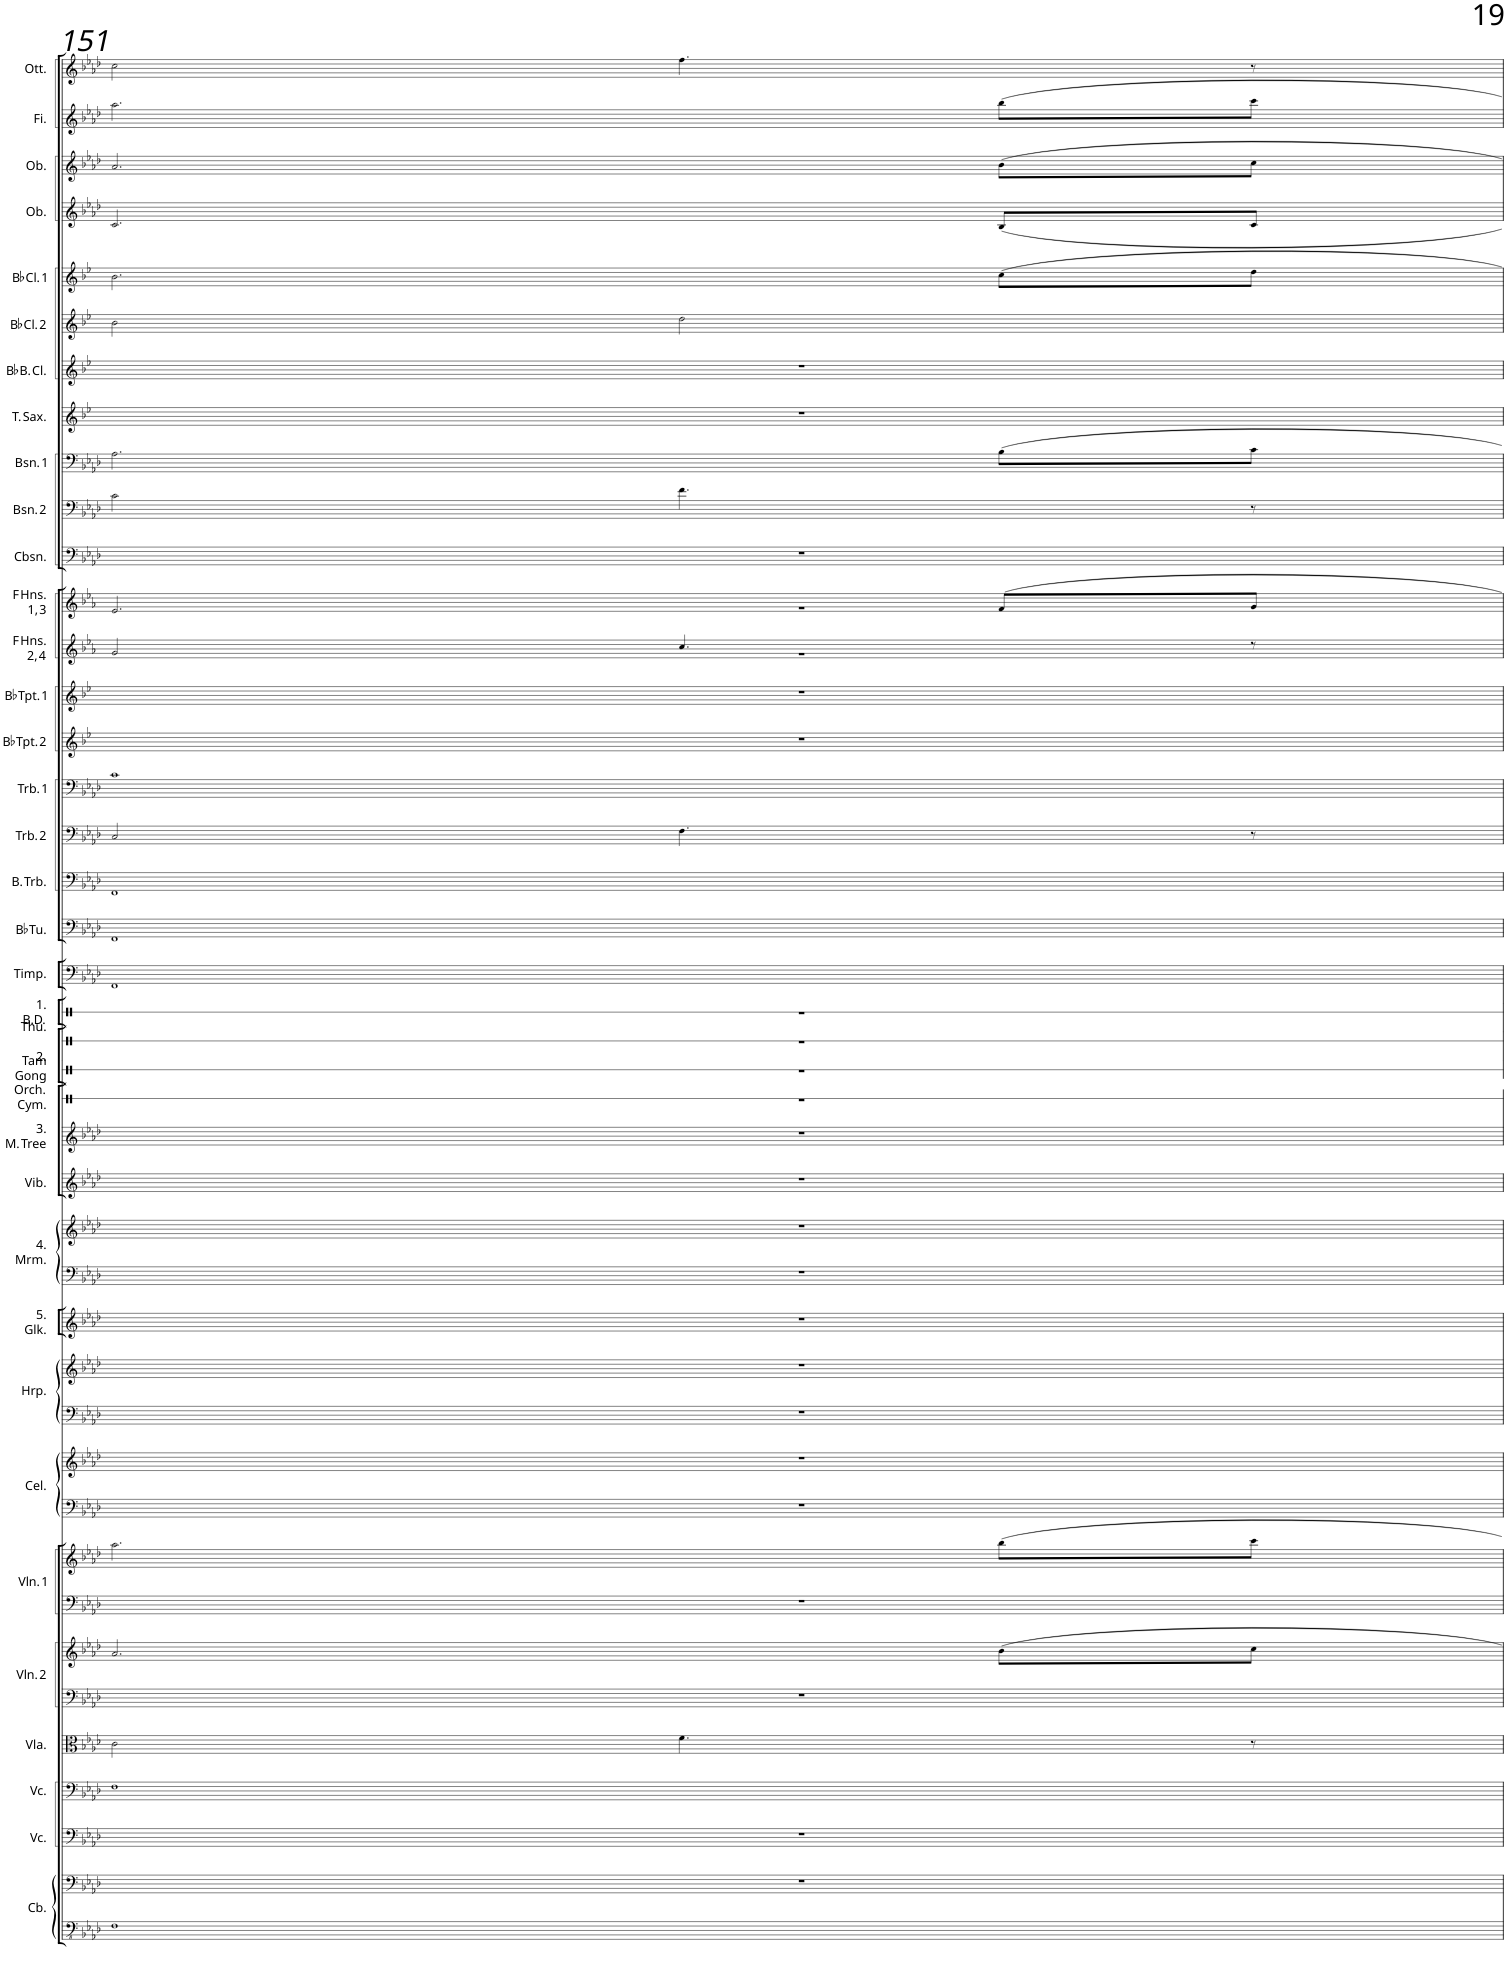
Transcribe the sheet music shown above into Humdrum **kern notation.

**kern	**kern	**kern	**kern	**kern	**kern	**kern	**kern	**kern	**kern	**kern	**kern	**kern	**kern	**kern	**kern	**kern	**kern	**kern	**kern	**kern	**kern	**kern	**kern	**kern	**kern	**kern	**kern	**kern	**kern	**kern	**kern	**kern	**kern	**kern	**kern	**kern	**kern	**kern	**kern	**kern	**kern
*part36	*part36	*part35	*part34	*part33	*part32	*part32	*part31	*part31	*part30	*part30	*part29	*part29	*part28	*part27	*part27	*part26	*part25	*part24	*part23	*part22	*part21	*part20	*part19	*part18	*part17	*part16	*part15	*part14	*part13	*part12	*part11	*part10	*part9	*part8	*part7	*part6	*part5	*part4	*part3	*part2	*part1
*staff42	*staff41	*staff40	*staff39	*staff38	*staff37	*staff36	*staff35	*staff34	*staff33	*staff32	*staff31	*staff30	*staff29	*staff28	*staff27	*staff26	*staff25	*staff24	*staff23	*staff22	*staff21	*staff20	*staff19	*staff18	*staff17	*staff16	*staff15	*staff14	*staff13	*staff12	*staff11	*staff10	*staff9	*staff8	*staff7	*staff6	*staff5	*staff4	*staff3	*staff2	*staff1
*I"Contrabass	*	*I"Violoncello	*I"Violoncello	*I"Viola	*I"Violin 2	*	*I"Violin 1	*	*I"Piano Celesta	*	*I"Harp	*	*I"5. Glockenspiel	*I"4. Marimba	*	*I"Vibraphone	*I"3. Mark Tree	*I"Orchestra Cymbals	*I"Tam-Tam Big Gong	*I"Thundersheet  2.	*I"1. Bass Drum	*I"Timpani	*I"Bb Tuba	*I"Bass Trombone	*I"Trombone 2	*I"Trombone 1	*I"Bb Trumpet 2	*I"Bb Trumpet 1	*I"F Horns 2, 4	*I"F Horns 1, 3	*I"Contrabassoon	*I"Bassoon 2	*I"Bassoon 1	*I"Tenor Saxophone	*I"Bb Bass Clarinet	*I"Bb Clarinet 2	*I"Bb Clarinet 1	*I"English Horn	*I"Oboe	*I"Flute 2 Alto Flt.	*I"Flute 1 Piccolo
*I'Cb.	*	*I'Vc.	*I'Vc.	*I'Vla.	*I'Vln. 2	*	*I'Vln. 1	*	*I'Pno. Csta.	*	*I'Hrp.	*	*I'5. Glk.	*I'4. Mrm.	*	*I'Vib.	*I'3. M. Tree	*I'Orch.  Cym.	*I'Tam Gong	*I'Thu.  2.	*I'1. B.D.	*I'Timp.	*I'Bb Tu.	*I'B. Trb.	*I'Trb. 2	*I'Trb. 1	*I'Bb Tpt. 2	*I'Bb Tpt. 1	*I'F Hns. 2, 4	*I'F Hns. 1, 3	*I'Cbsn.	*I'Bsn. 2	*I'Bsn. 1	*I'T. Sax.	*I'Bb B. Cl.	*I'Bb Cl. 2	*I'Bb Cl. 1	*I'E. Hn.	*I'Ob.	*I'Fl. 2 AFlt	*I'Fl. 1 Picc.
!!LO:PB:g=z
*clefFv4	*clefF4	*clefF4	*clefF4	*clefC3	*clefF4	*clefG2	*clefF4	*clefG2	*clefF4	*clefG2	*clefF4	*clefG2	*clefG2	*clefF4	*clefG2	*clefG2	*clefG2	*clefX	*clefX	*clefX	*clefX	*clefF4	*clefF4	*clefF4	*clefF4	*clefF4	*clefG2	*clefG2	*clefG2	*clefG2	*clefF4	*clefF4	*clefF4	*clefG2	*clefG2	*clefG2	*clefG2	*clefG2	*clefG2	*clefG2	*clefG2
*	*	*	*	*	*	*	*	*	*Trd-7c-12	*Trd-7c-12	*	*	*Trd-14c-24	*	*	*	*	*	*	*	*	*	*	*	*	*	*Trd1c2	*Trd1c2	*Trd4c7	*Trd4c7	*Trd7c12	*	*	*Trd8c14	*Trd8c14	*Trd1c2	*Trd1c2	*Trd4c7	*	*	*Trd-7c-12
*k[b-e-a-d-]	*k[b-e-a-d-]	*k[b-e-a-d-]	*k[b-e-a-d-]	*k[b-e-a-d-]	*k[b-e-a-d-]	*k[b-e-a-d-]	*k[b-e-a-d-]	*k[b-e-a-d-]	*k[b-e-a-d-]	*k[b-e-a-d-]	*k[b-e-a-d-]	*k[b-e-a-d-]	*k[b-e-a-d-]	*k[b-e-a-d-]	*k[b-e-a-d-]	*k[b-e-a-d-]	*k[b-e-a-d-]	*k[]	*k[]	*k[]	*k[]	*k[b-e-a-d-]	*k[b-e-a-d-]	*k[b-e-a-d-]	*k[b-e-a-d-]	*k[b-e-a-d-]	*k[b-e-]	*k[b-e-]	*k[b-e-a-]	*k[b-e-a-]	*k[b-e-a-d-]	*k[b-e-a-d-]	*k[b-e-a-d-]	*k[b-e-]	*k[b-e-]	*k[b-e-]	*k[b-e-]	*k[b-e-a-d-]	*k[b-e-a-d-]	*k[b-e-a-d-]	*k[b-e-a-d-]
*M4/4	*M4/4	*M4/4	*M4/4	*M4/4	*M4/4	*M4/4	*M4/4	*M4/4	*M4/4	*M4/4	*M4/4	*M4/4	*M4/4	*M4/4	*M4/4	*M4/4	*M4/4	*M4/4	*M4/4	*M4/4	*M4/4	*M4/4	*M4/4	*M4/4	*M4/4	*M4/4	*M4/4	*M4/4	*M4/4	*M4/4	*M4/4	*M4/4	*M4/4	*M4/4	*M4/4	*M4/4	*M4/4	*M4/4	*M4/4	*M4/4	*M4/4
=151	=151	=151	=151	=151	=151	=151	=151	=151	=151	=151	=151	=151	=151	=151	=151	=151	=151	=151	=151	=151	=151	=151	=151	=151	=151	=151	=151	=151	=151	=151	=151	=151	=151	=151	=151	=151	=151	=151	=151	=151	=151
*	*	*	*	*	*	*	*	*	*	*	*	*	*	*	*	*	*	*	*	*	*	*	*	*	*	*	*	*	*^	*^	*	*	*	*	*	*	*	*	*	*	*
1FF	1r	1r	1F	2c\	1r	2.a-/	1r	2.aa-\	1r	1r	1r	1r	1r	1r	1r	1r	1r	1r	1r	1r	1r	1FF	1FF	1FF	2C/	1c	1r	1r	2g/	1r	2.e-/	1r	1r	2c\	2.A-\	1r	1r	2b-\	2.b-\	2.c/	2.a-/	2.aa-\	2cc\
.	.	.	.	4.f\	.	.	.	.	.	.	.	.	.	.	.	.	.	.	.	.	.	.	.	.	4.F\	.	.	.	4.cc/	.	.	.	.	4.f\	.	.	.	2dd\	.	.	.	.	4.ff\
.	.	.	.	.	.	8b-\L	.	8bb-\L	.	.	.	.	.	.	.	.	.	.	.	.	.	.	.	.	.	.	.	.	.	.	8f/L	.	.	.	8B-\L	.	.	.	8cc\L	8B-/L	8b-\L	8bb-\L	.
.	.	.	.	8r	.	8cc\J	.	8ccc\J	.	.	.	.	.	.	.	.	.	.	.	.	.	.	.	.	8r	.	.	.	8r	.	8g/J	.	.	8r	8c\J	.	.	.	8dd\J	8c/J	8cc\J	8ccc\J	8r
*	*	*	*	*	*	*	*	*	*	*	*	*	*	*	*	*	*	*	*	*	*	*	*	*	*	*	*	*	*v	*v	*	*	*	*	*	*	*	*	*	*	*	*	*
*	*	*	*	*	*	*	*	*	*	*	*	*	*	*	*	*	*	*	*	*	*	*	*	*	*	*	*	*	*	*v	*v	*	*	*	*	*	*	*	*	*	*	*
=	=	=	=	=	=	=	=	=	=	=	=	=	=	=	=	=	=	=	=	=	=	=	=	=	=	=	=	=	=	=	=	=	=	=	=	=	=	=	=	=	=
*-	*-	*-	*-	*-	*-	*-	*-	*-	*-	*-	*-	*-	*-	*-	*-	*-	*-	*-	*-	*-	*-	*-	*-	*-	*-	*-	*-	*-	*-	*-	*-	*-	*-	*-	*-	*-	*-	*-	*-	*-	*-
